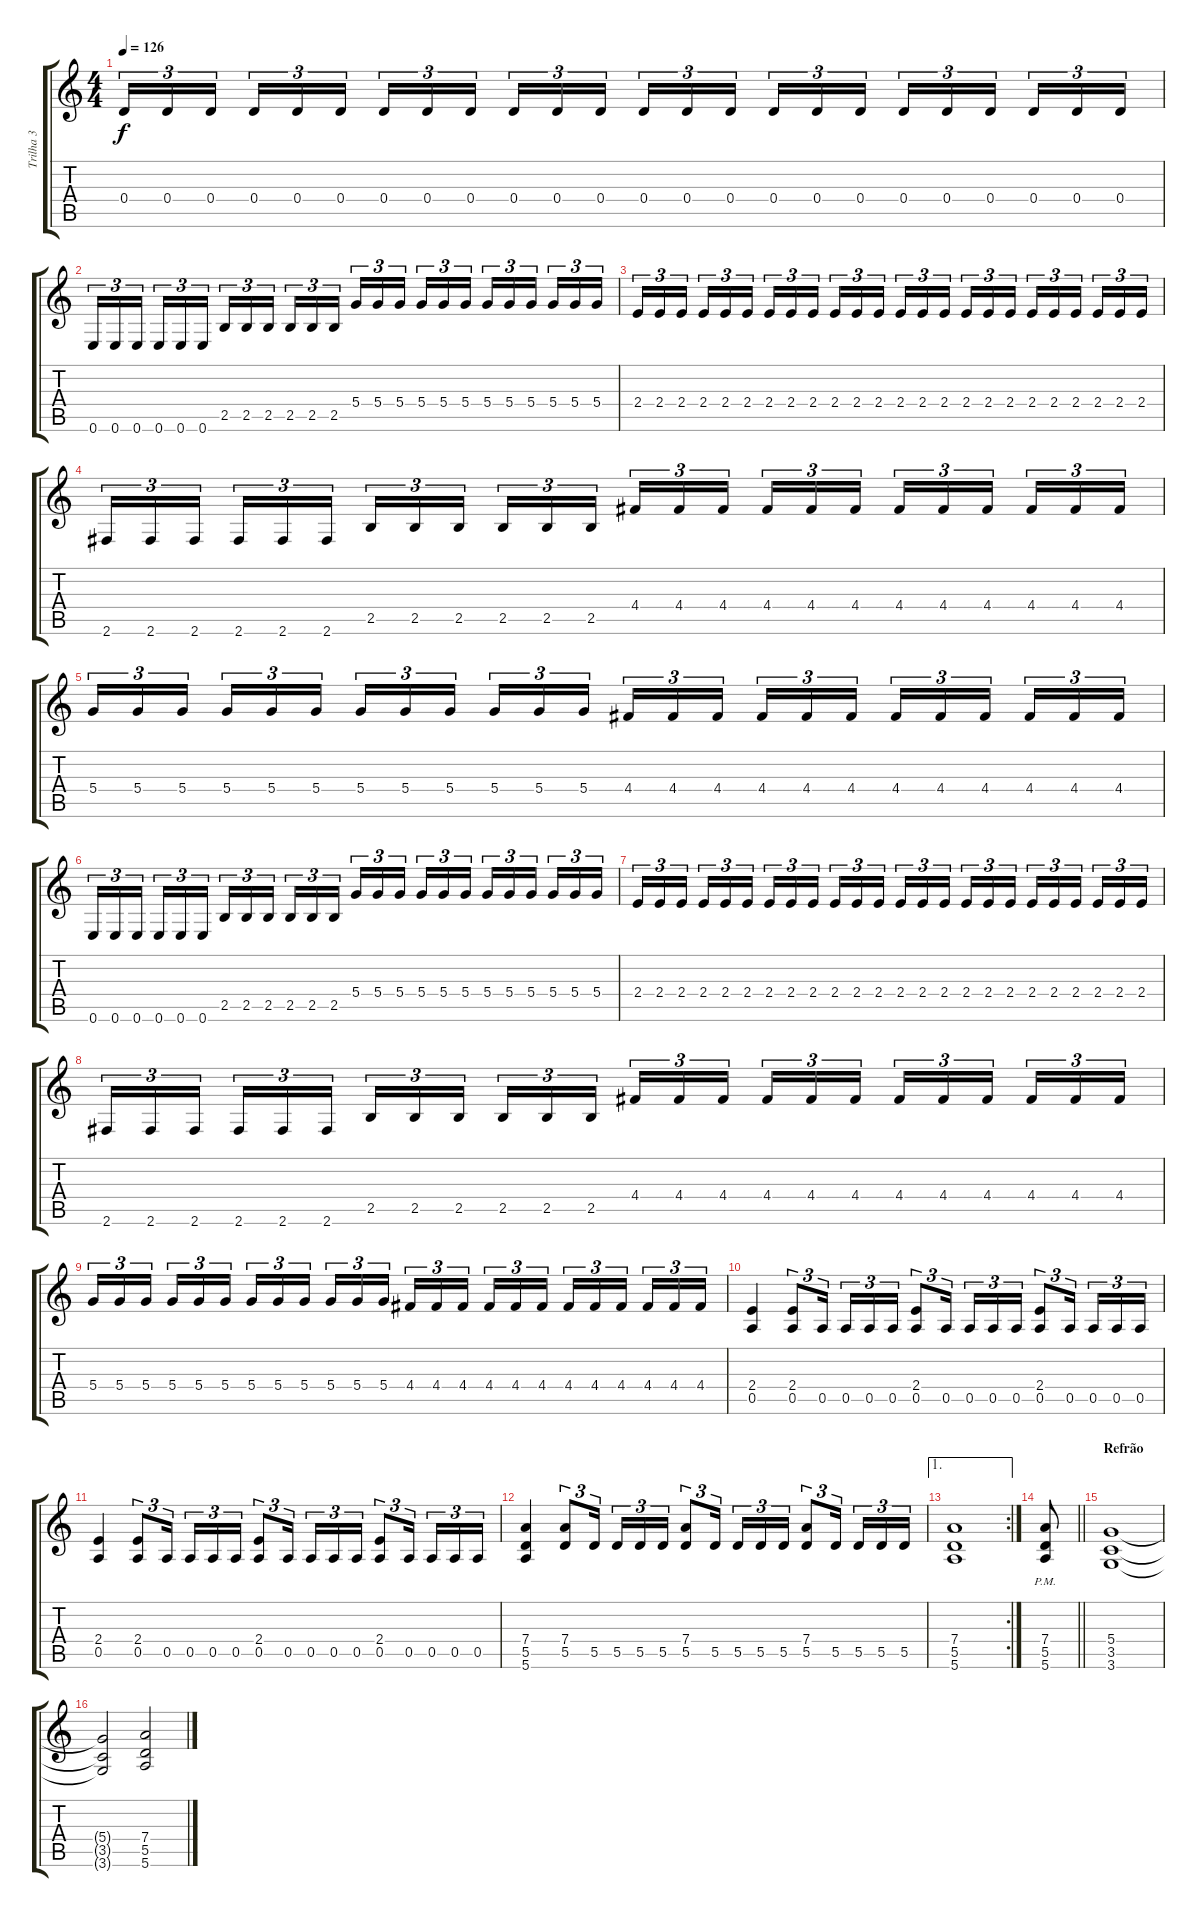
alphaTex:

\track ("Trilha 3" "Trilha 3") {instrument distortionguitar}
\staff {score tabs}
\tuning (E4 B3 G3 D3 A2 E2) {hide}
\ts (4 4)
\tempo 126
\clef g2
\ks c
0.4.16{tu (3 2) dy f} 0.4.16{tu (3 2)} 0.4.16{tu (3 2) beam splitsecondary} 0.4.16{tu (3 2)} 0.4.16{tu (3 2)} 0.4.16{tu (3 2)} 0.4.16{tu (3 2)} 0.4.16{tu (3 2)} 0.4.16{tu (3 2) beam splitsecondary} 0.4.16{tu (3 2)} 0.4.16{tu (3 2)} 0.4.16{tu (3 2)} 0.4.16{tu (3 2)} 0.4.16{tu (3 2)} 0.4.16{tu (3 2) beam splitsecondary} 0.4.16{tu (3 2)} 0.4.16{tu (3 2)} 0.4.16{tu (3 2)} 0.4.16{tu (3 2)} 0.4.16{tu (3 2)} 0.4.16{tu (3 2) beam splitsecondary} 0.4.16{tu (3 2)} 0.4.16{tu (3 2)} 0.4.16{tu (3 2)} |
0.6.16{tu (3 2)} 0.6.16{tu (3 2)} 0.6.16{tu (3 2) beam splitsecondary} 0.6.16{tu (3 2)} 0.6.16{tu (3 2)} 0.6.16{tu (3 2)} 2.5.16{tu (3 2)} 2.5.16{tu (3 2)} 2.5.16{tu (3 2) beam splitsecondary} 2.5.16{tu (3 2)} 2.5.16{tu (3 2)} 2.5.16{tu (3 2)} 5.4.16{tu (3 2)} 5.4.16{tu (3 2)} 5.4.16{tu (3 2) beam splitsecondary} 5.4.16{tu (3 2)} 5.4.16{tu (3 2)} 5.4.16{tu (3 2)} 5.4.16{tu (3 2)} 5.4.16{tu (3 2)} 5.4.16{tu (3 2) beam splitsecondary} 5.4.16{tu (3 2)} 5.4.16{tu (3 2)} 5.4.16{tu (3 2)} |
2.4.16{tu (3 2)} 2.4.16{tu (3 2)} 2.4.16{tu (3 2) beam splitsecondary} 2.4.16{tu (3 2)} 2.4.16{tu (3 2)} 2.4.16{tu (3 2)} 2.4.16{tu (3 2)} 2.4.16{tu (3 2)} 2.4.16{tu (3 2) beam splitsecondary} 2.4.16{tu (3 2)} 2.4.16{tu (3 2)} 2.4.16{tu (3 2)} 2.4.16{tu (3 2)} 2.4.16{tu (3 2)} 2.4.16{tu (3 2) beam splitsecondary} 2.4.16{tu (3 2)} 2.4.16{tu (3 2)} 2.4.16{tu (3 2)} 2.4.16{tu (3 2)} 2.4.16{tu (3 2)} 2.4.16{tu (3 2) beam splitsecondary} 2.4.16{tu (3 2)} 2.4.16{tu (3 2)} 2.4.16{tu (3 2)} |
2.6.16{tu (3 2)} 2.6.16{tu (3 2)} 2.6.16{tu (3 2) beam splitsecondary} 2.6.16{tu (3 2)} 2.6.16{tu (3 2)} 2.6.16{tu (3 2)} 2.5.16{tu (3 2)} 2.5.16{tu (3 2)} 2.5.16{tu (3 2) beam splitsecondary} 2.5.16{tu (3 2)} 2.5.16{tu (3 2)} 2.5.16{tu (3 2)} 4.4.16{tu (3 2)} 4.4.16{tu (3 2)} 4.4.16{tu (3 2) beam splitsecondary} 4.4.16{tu (3 2)} 4.4.16{tu (3 2)} 4.4.16{tu (3 2)} 4.4.16{tu (3 2)} 4.4.16{tu (3 2)} 4.4.16{tu (3 2) beam splitsecondary} 4.4.16{tu (3 2)} 4.4.16{tu (3 2)} 4.4.16{tu (3 2)} |
5.4.16{tu (3 2)} 5.4.16{tu (3 2)} 5.4.16{tu (3 2) beam splitsecondary} 5.4.16{tu (3 2)} 5.4.16{tu (3 2)} 5.4.16{tu (3 2)} 5.4.16{tu (3 2)} 5.4.16{tu (3 2)} 5.4.16{tu (3 2) beam splitsecondary} 5.4.16{tu (3 2)} 5.4.16{tu (3 2)} 5.4.16{tu (3 2)} 4.4.16{tu (3 2)} 4.4.16{tu (3 2)} 4.4.16{tu (3 2) beam splitsecondary} 4.4.16{tu (3 2)} 4.4.16{tu (3 2)} 4.4.16{tu (3 2)} 4.4.16{tu (3 2)} 4.4.16{tu (3 2)} 4.4.16{tu (3 2) beam splitsecondary} 4.4.16{tu (3 2)} 4.4.16{tu (3 2)} 4.4.16{tu (3 2)} |
0.6.16{tu (3 2)} 0.6.16{tu (3 2)} 0.6.16{tu (3 2) beam splitsecondary} 0.6.16{tu (3 2)} 0.6.16{tu (3 2)} 0.6.16{tu (3 2)} 2.5.16{tu (3 2)} 2.5.16{tu (3 2)} 2.5.16{tu (3 2) beam splitsecondary} 2.5.16{tu (3 2)} 2.5.16{tu (3 2)} 2.5.16{tu (3 2)} 5.4.16{tu (3 2)} 5.4.16{tu (3 2)} 5.4.16{tu (3 2) beam splitsecondary} 5.4.16{tu (3 2)} 5.4.16{tu (3 2)} 5.4.16{tu (3 2)} 5.4.16{tu (3 2)} 5.4.16{tu (3 2)} 5.4.16{tu (3 2) beam splitsecondary} 5.4.16{tu (3 2)} 5.4.16{tu (3 2)} 5.4.16{tu (3 2)} |
2.4.16{tu (3 2)} 2.4.16{tu (3 2)} 2.4.16{tu (3 2) beam splitsecondary} 2.4.16{tu (3 2)} 2.4.16{tu (3 2)} 2.4.16{tu (3 2)} 2.4.16{tu (3 2)} 2.4.16{tu (3 2)} 2.4.16{tu (3 2) beam splitsecondary} 2.4.16{tu (3 2)} 2.4.16{tu (3 2)} 2.4.16{tu (3 2)} 2.4.16{tu (3 2)} 2.4.16{tu (3 2)} 2.4.16{tu (3 2) beam splitsecondary} 2.4.16{tu (3 2)} 2.4.16{tu (3 2)} 2.4.16{tu (3 2)} 2.4.16{tu (3 2)} 2.4.16{tu (3 2)} 2.4.16{tu (3 2) beam splitsecondary} 2.4.16{tu (3 2)} 2.4.16{tu (3 2)} 2.4.16{tu (3 2)} |
2.6.16{tu (3 2)} 2.6.16{tu (3 2)} 2.6.16{tu (3 2) beam splitsecondary} 2.6.16{tu (3 2)} 2.6.16{tu (3 2)} 2.6.16{tu (3 2)} 2.5.16{tu (3 2)} 2.5.16{tu (3 2)} 2.5.16{tu (3 2) beam splitsecondary} 2.5.16{tu (3 2)} 2.5.16{tu (3 2)} 2.5.16{tu (3 2)} 4.4.16{tu (3 2)} 4.4.16{tu (3 2)} 4.4.16{tu (3 2) beam splitsecondary} 4.4.16{tu (3 2)} 4.4.16{tu (3 2)} 4.4.16{tu (3 2)} 4.4.16{tu (3 2)} 4.4.16{tu (3 2)} 4.4.16{tu (3 2) beam splitsecondary} 4.4.16{tu (3 2)} 4.4.16{tu (3 2)} 4.4.16{tu (3 2)} |
5.4.16{tu (3 2)} 5.4.16{tu (3 2)} 5.4.16{tu (3 2) beam splitsecondary} 5.4.16{tu (3 2)} 5.4.16{tu (3 2)} 5.4.16{tu (3 2)} 5.4.16{tu (3 2)} 5.4.16{tu (3 2)} 5.4.16{tu (3 2) beam splitsecondary} 5.4.16{tu (3 2)} 5.4.16{tu (3 2)} 5.4.16{tu (3 2)} 4.4.16{tu (3 2)} 4.4.16{tu (3 2)} 4.4.16{tu (3 2) beam splitsecondary} 4.4.16{tu (3 2)} 4.4.16{tu (3 2)} 4.4.16{tu (3 2)} 4.4.16{tu (3 2)} 4.4.16{tu (3 2)} 4.4.16{tu (3 2) beam splitsecondary} 4.4.16{tu (3 2)} 4.4.16{tu (3 2)} 4.4.16{tu (3 2)} |
(2.4 0.5).4 (2.4 0.5).8{tu (3 2)} 0.5.16{tu (3 2) beam splitsecondary} 0.5.16{tu (3 2)} 0.5.16{tu (3 2)} 0.5.16{tu (3 2)} (2.4 0.5).8{tu (3 2)} 0.5.16{tu (3 2) beam splitsecondary} 0.5.16{tu (3 2)} 0.5.16{tu (3 2)} 0.5.16{tu (3 2)} (2.4 0.5).8{tu (3 2)} 0.5.16{tu (3 2) beam splitsecondary} 0.5.16{tu (3 2)} 0.5.16{tu (3 2)} 0.5.16{tu (3 2)} |
(2.4 0.5).4 (2.4 0.5).8{tu (3 2)} 0.5.16{tu (3 2) beam splitsecondary} 0.5.16{tu (3 2)} 0.5.16{tu (3 2)} 0.5.16{tu (3 2)} (2.4 0.5).8{tu (3 2)} 0.5.16{tu (3 2) beam splitsecondary} 0.5.16{tu (3 2)} 0.5.16{tu (3 2)} 0.5.16{tu (3 2)} (2.4 0.5).8{tu (3 2)} 0.5.16{tu (3 2) beam splitsecondary} 0.5.16{tu (3 2)} 0.5.16{tu (3 2)} 0.5.16{tu (3 2)} |
(7.4 5.5 5.6).4 (7.4 5.5).8{tu (3 2)} 5.5.16{tu (3 2) beam splitsecondary} 5.5.16{tu (3 2)} 5.5.16{tu (3 2)} 5.5.16{tu (3 2)} (7.4 5.5).8{tu (3 2)} 5.5.16{tu (3 2) beam splitsecondary} 5.5.16{tu (3 2)} 5.5.16{tu (3 2)} 5.5.16{tu (3 2)} (7.4 5.5).8{tu (3 2)} 5.5.16{tu (3 2) beam splitsecondary} 5.5.16{tu (3 2)} 5.5.16{tu (3 2)} 5.5.16{tu (3 2)} |
\ae 1
\rc 2
(7.4 5.5 5.6).1 |
\barLineRight lightlight
(7.4{pm} 5.5{pm} 5.6{pm}).8 |
\section ("" "Refrão")
(5.4 3.5 3.6).1 |
(5.4{t} 3.5{t} 3.6{t}).2 (7.4 5.5 5.6).2
